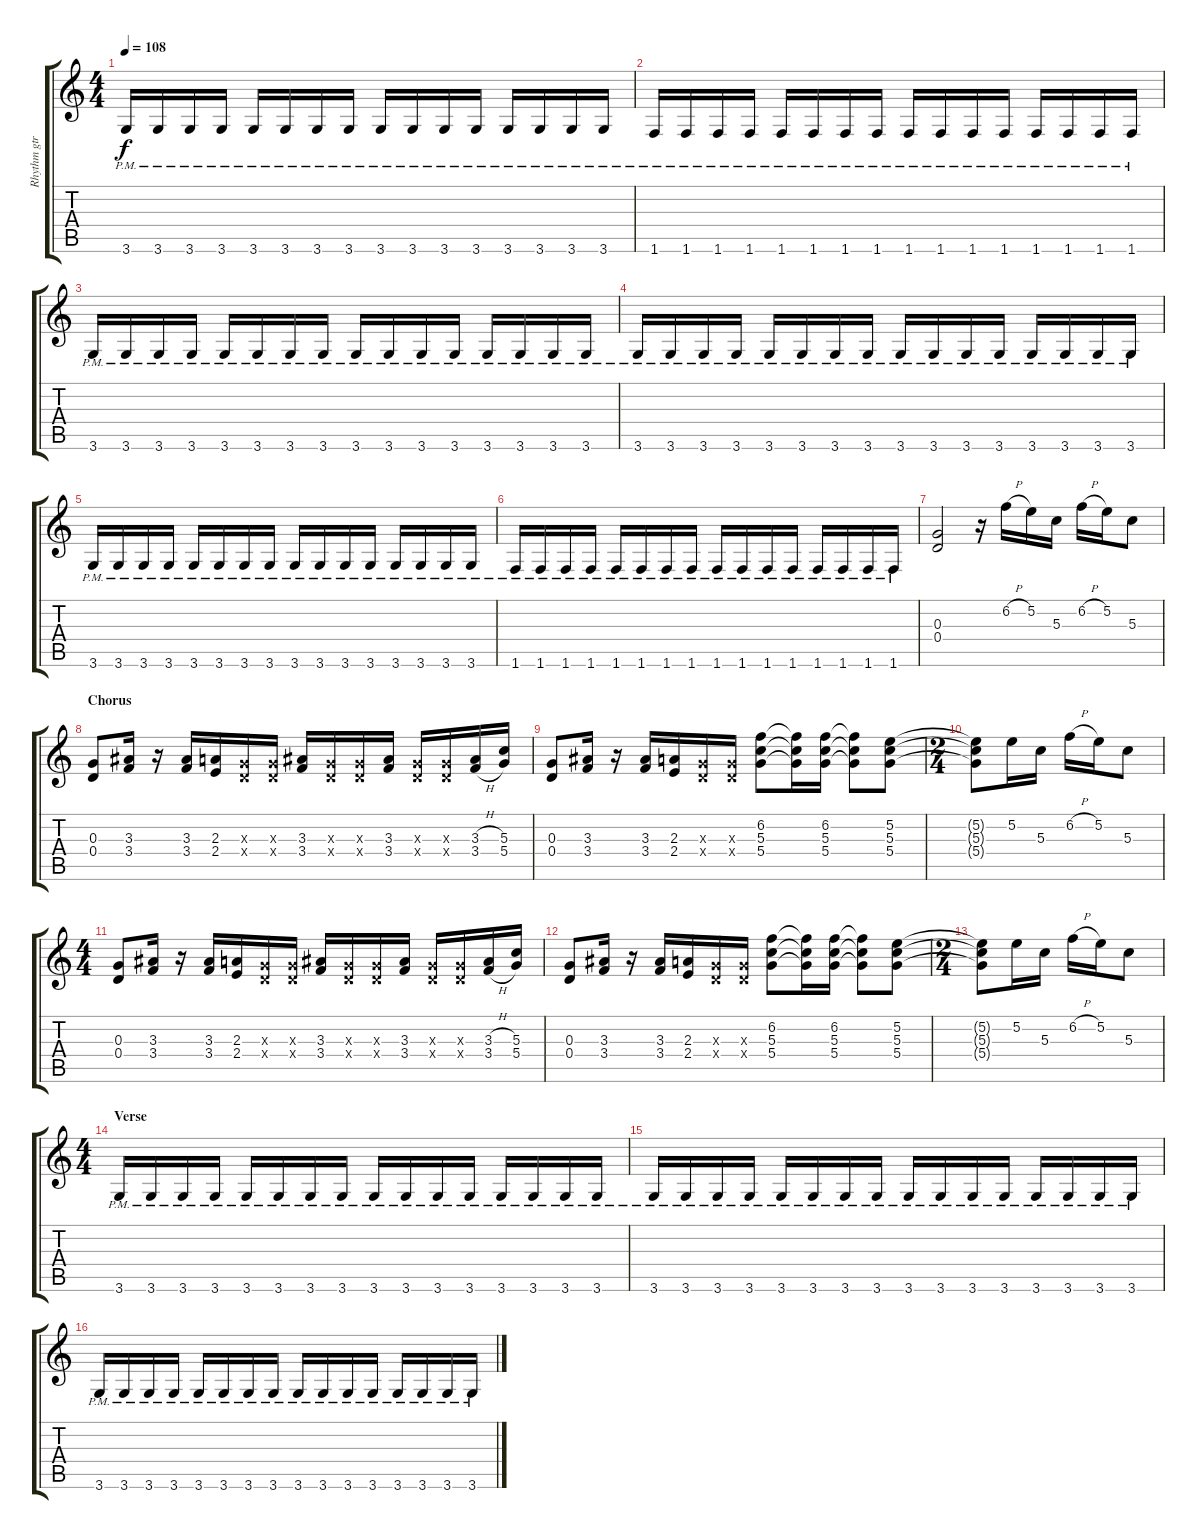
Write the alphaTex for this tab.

\track ("Rhythm gtr" "Rhythm gtr") {instrument overdrivenguitar}
\staff {score tabs}
\tuning (E4 B3 G3 D3 A2 E2) {hide}
\ts (4 4)
\tempo 108
\clef g2
\ks c
3.6{pm}.16{dy f} 3.6{pm}.16 3.6{pm}.16 3.6{pm}.16 3.6{pm}.16 3.6{pm}.16 3.6{pm}.16 3.6{pm}.16 3.6{pm}.16 3.6{pm}.16 3.6{pm}.16 3.6{pm}.16 3.6{pm}.16 3.6{pm}.16 3.6{pm}.16 3.6{pm}.16 |
1.6{pm}.16 1.6{pm}.16 1.6{pm}.16 1.6{pm}.16 1.6{pm}.16 1.6{pm}.16 1.6{pm}.16 1.6{pm}.16 1.6{pm}.16 1.6{pm}.16 1.6{pm}.16 1.6{pm}.16 1.6{pm}.16 1.6{pm}.16 1.6{pm}.16 1.6{pm}.16 |
3.6{pm}.16 3.6{pm}.16 3.6{pm}.16 3.6{pm}.16 3.6{pm}.16 3.6{pm}.16 3.6{pm}.16 3.6{pm}.16 3.6{pm}.16 3.6{pm}.16 3.6{pm}.16 3.6{pm}.16 3.6{pm}.16 3.6{pm}.16 3.6{pm}.16 3.6{pm}.16 |
3.6{pm}.16 3.6{pm}.16 3.6{pm}.16 3.6{pm}.16 3.6{pm}.16 3.6{pm}.16 3.6{pm}.16 3.6{pm}.16 3.6{pm}.16 3.6{pm}.16 3.6{pm}.16 3.6{pm}.16 3.6{pm}.16 3.6{pm}.16 3.6{pm}.16 3.6{pm}.16 |
3.6{pm}.16 3.6{pm}.16 3.6{pm}.16 3.6{pm}.16 3.6{pm}.16 3.6{pm}.16 3.6{pm}.16 3.6{pm}.16 3.6{pm}.16 3.6{pm}.16 3.6{pm}.16 3.6{pm}.16 3.6{pm}.16 3.6{pm}.16 3.6{pm}.16 3.6{pm}.16 |
1.6{pm}.16 1.6{pm}.16 1.6{pm}.16 1.6{pm}.16 1.6{pm}.16 1.6{pm}.16 1.6{pm}.16 1.6{pm}.16 1.6{pm}.16 1.6{pm}.16 1.6{pm}.16 1.6{pm}.16 1.6{pm}.16 1.6{pm}.16 1.6{pm}.16 1.6{pm}.16 |
(0.3 0.4).2 r.16 6.2{h}.16 5.2.16 5.3.16 6.2{h}.16 5.2.16 5.3.8 |
\section ("" "Chorus")
(0.3 0.4).8 (3.3 3.4).16 r.16 (3.3 3.4).16 (2.3 2.4).16 (0.3{x} 0.4{x}).16 (0.3{x} 0.4{x}).16 (3.3 3.4).16 (0.3{x} 0.4{x}).16 (0.3{x} 0.4{x}).16 (3.3 3.4).16 (0.3{x} 0.4{x}).16 (0.3{x} 0.4{x}).16 (3.3{h} 3.4{h}).16 (5.3 5.4).16 |
(0.3 0.4).8 (3.3 3.4).16 r.16 (3.3 3.4).16 (2.3 2.4).16 (0.3{x} 0.4{x}).16 (0.3{x} 0.4{x}).16 (6.2 5.3 5.4).8 (6.2{t} 5.3{t} 5.4{t}).16 (6.2 5.3 5.4).16 (6.2{t} 5.3{t} 5.4{t}).8 (5.2 5.3 5.4).8 |
\ts (2 4)
(5.2{t} 5.3{t} 5.4{t}).8 5.2.16 5.3.16 6.2{h}.16 5.2.16 5.3.8 |
\ts (4 4)
(0.3 0.4).8 (3.3 3.4).16 r.16 (3.3 3.4).16 (2.3 2.4).16 (0.3{x} 0.4{x}).16 (0.3{x} 0.4{x}).16 (3.3 3.4).16 (0.3{x} 0.4{x}).16 (0.3{x} 0.4{x}).16 (3.3 3.4).16 (0.3{x} 0.4{x}).16 (0.3{x} 0.4{x}).16 (3.3{h} 3.4{h}).16 (5.3 5.4).16 |
(0.3 0.4).8 (3.3 3.4).16 r.16 (3.3 3.4).16 (2.3 2.4).16 (0.3{x} 0.4{x}).16 (0.3{x} 0.4{x}).16 (6.2 5.3 5.4).8 (6.2{t} 5.3{t} 5.4{t}).16 (6.2 5.3 5.4).16 (6.2{t} 5.3{t} 5.4{t}).8 (5.2 5.3 5.4).8 |
\ts (2 4)
(5.2{t} 5.3{t} 5.4{t}).8 5.2.16 5.3.16 6.2{h}.16 5.2.16 5.3.8 |
\ts (4 4)
\section ("" "Verse")
3.6{pm}.16 3.6{pm}.16 3.6{pm}.16 3.6{pm}.16 3.6{pm}.16 3.6{pm}.16 3.6{pm}.16 3.6{pm}.16 3.6{pm}.16 3.6{pm}.16 3.6{pm}.16 3.6{pm}.16 3.6{pm}.16 3.6{pm}.16 3.6{pm}.16 3.6{pm}.16 |
3.6{pm}.16 3.6{pm}.16 3.6{pm}.16 3.6{pm}.16 3.6{pm}.16 3.6{pm}.16 3.6{pm}.16 3.6{pm}.16 3.6{pm}.16 3.6{pm}.16 3.6{pm}.16 3.6{pm}.16 3.6{pm}.16 3.6{pm}.16 3.6{pm}.16 3.6{pm}.16 |
3.6{pm}.16 3.6{pm}.16 3.6{pm}.16 3.6{pm}.16 3.6{pm}.16 3.6{pm}.16 3.6{pm}.16 3.6{pm}.16 3.6{pm}.16 3.6{pm}.16 3.6{pm}.16 3.6{pm}.16 3.6{pm}.16 3.6{pm}.16 3.6{pm}.16 3.6{pm}.16
